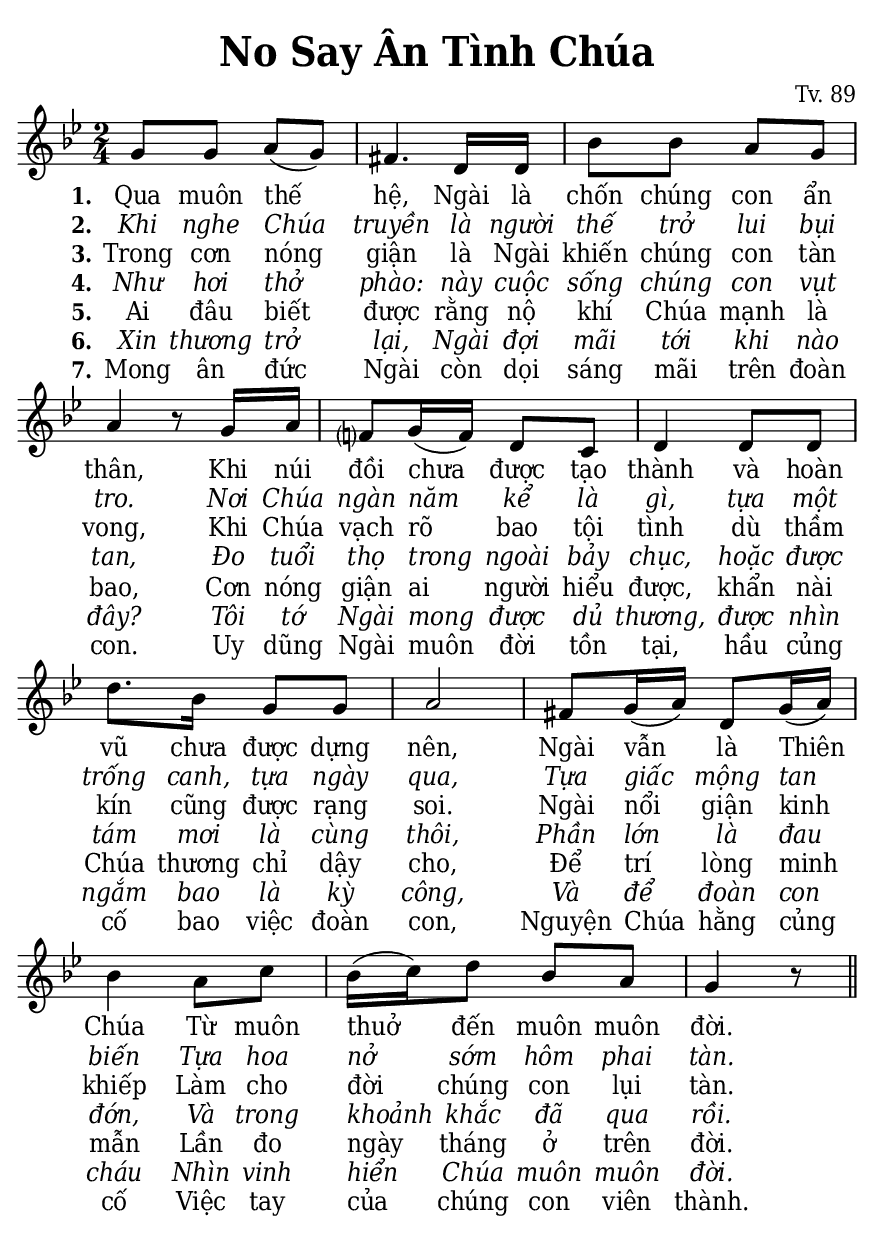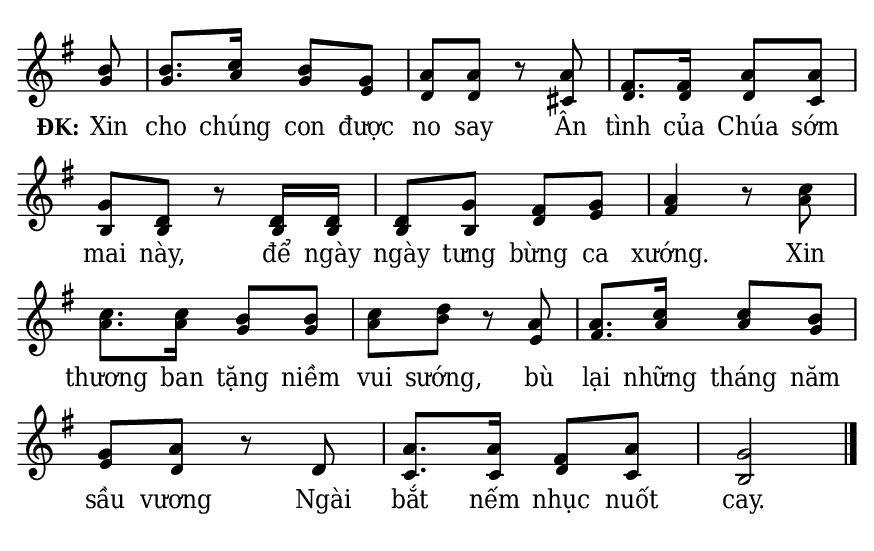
% Cài đặt chung\
\version "2.22.1"
\include "english.ly"

\header {
  title = \markup { \fontsize #1 "No Say Ân Tình Chúa" }
  composer = "Tv. 89"
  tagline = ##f
}

% Nhạc phiên khúc
nhacPhienKhucSop = \relative c'' {
  \autoPageBreaksOff
  g8 g a (g) |
  fs4. d16 d |
  bf'8 bf a g |
  a4 r8 g16 a |
  f!?8 g16 (f) d8 c |
  d4 d8 d |
  d'8. bf16 g8 g |
  a2 |
  fs8 g16 (a) d,8 g16 (a) |
  bf4 a8 c |
  bf16 (c) d8 bf a |
  \partial 4. g4 r8 \bar "||"
  
  \pageBreak
  
  \set Staff.printKeyCancellation = ##f
  \set Staff.explicitKeySignatureVisibility = #end-of-line-invisible
  \key g \major
  \partial 8 b8 |
  b8. c16 b8 g |
  a a r a |
  fs8. fs16 a8 a |
  g d r8 d16 d |
  d8 g fs g |
  a4 r8 c |
  c8. c16 b8 b |
  c8 d r a |
  a8. c16 c8 b |
  g a r d, |
  a'8. a16 fs8 a |
  g2 \bar "|."
}

nhacPhienKhucAlto = \relative c'' {
  R2*11
  r4.
  
  \set Staff.printKeyCancellation = ##f
  \set Staff.explicitKeySignatureVisibility = #end-of-line-invisible
  \key g \major
  g8 |
  g8. a16 g8 e |
  d d r cs |
  d8. d16 d8 c |
  b b r b16 b |
  b8 b d e |
  fs4 r8 a |
  a8. a16 g8 g |
  a b r e, |
  fs8. a16 a8 g |
  e d r d |
  c8. c16 d8 c |
  b2
}

% Lời phiên khúc
loiPhienKhucSop = \lyrics {
  <<
    {
      \set stanza = "1."
      Qua muôn thế hệ, Ngài là chốn chúng con ẩn thân,
      Khi núi đồi chưa được tạo thành
      và hoàn vũ chưa được dựng nên,
      Ngài vẫn là Thiên Chúa
      Từ muôn thuở đến muôn muôn đời.
    }
    \new Lyrics {
	    \set associatedVoice = "beSop"
	    \set stanza = "2."
      \override Lyrics.LyricText.font-shape = #'italic
	    Khi nghe Chúa truyền là người thế trở lui bụi tro.
	    Nơi Chúa ngàn năm kể là gì,
	    tựa một trống canh, tựa ngày qua,
	    Tựa giấc mộng tan biến
	    Tựa hoa nở sớm hôm phai tàn.
    }
    \new Lyrics {
	    \set associatedVoice = "beSop"
	    \set stanza = "3."
	    Trong cơn nóng giận là Ngài khiến chúng con tàn vong,
	    Khi Chúa vạch rõ bao tội tình
	    dù thầm kín cũng được rạng soi.
	    Ngài nổi giận kinh khiếp
	    Làm cho đời chúng con lụi tàn.
    }
    \new Lyrics {
	    \set associatedVoice = "beSop"
	    \set stanza = "4."
      \override Lyrics.LyricText.font-shape = #'italic
	    Như hơi thở phào: này cuộc sống chúng con vụt tan,
	    Đo tuổi thọ trong ngoài bảy chục,
	    hoặc được tám mơi là cùng thôi,
	    Phần lớn là đau đớn,
	    Và trong khoảnh khắc đã qua rồi.
    }
    \new Lyrics {
	    \set associatedVoice = "beSop"
	    \set stanza = "5."
	    Ai đâu biết được rằng nộ khí Chúa mạnh là bao,
	    Cơn nóng giận ai người hiểu được,
	    khẩn nài Chúa thương chỉ dậy cho,
	    Để trí lòng minh mẫn
	    Lần đo ngày tháng ở trên đời.
    }
    \new Lyrics {
	    \set associatedVoice = "beSop"
	    \set stanza = "6."
      \override Lyrics.LyricText.font-shape = #'italic
	    Xin thương trở lại, Ngài đợi mãi tới khi nào đây?
	    Tôi tớ Ngài mong được dủ thương,
	    được nhìn ngắm bao là kỳ công,
	    Và để đoàn con cháu
	    Nhìn vinh hiển Chúa muôn muôn đời.
    }
    \new Lyrics {
	    \set associatedVoice = "beSop"
	    \set stanza = "7."
	    Mong ân đức Ngài còn dọi sáng mãi trên đoàn con.
	    Uy dũng Ngài muôn đời tồn tại,
	    hầu củng cố bao việc đoàn con,
	    Nguyện Chúa hằng củng cố
	    Việc tay của chúng con viên thành.
    }
  >>
  \set stanza = "ĐK:"
  Xin cho chúng con được no say
  Ân tình của Chúa sớm mai này,
  để ngày ngày tưng bừng ca xướng.
  Xin thương ban tặng niềm vui sướng,
  bù lại những tháng năm sầu vương
  Ngài bắt nếm nhục nuốt cay.
}

% Dàn trang
\paper {
  #(set-paper-size "a5")
  top-margin = 3\mm
  bottom-margin = 3\mm
  left-margin = 3\mm
  right-margin = 3\mm
  indent = #0
  #(define fonts
	 (make-pango-font-tree "Deja Vu Serif Condensed"
	 		       "Deja Vu Serif Condensed"
			       "Deja Vu Serif Condensed"
			       (/ 20 20)))
  print-page-number = ##f
}

TongNhip = {
  \key bf \major \time 2/4
  \set Timing.beamExceptions = #'()
  \set Timing.baseMoment = #(ly:make-moment 1/4)
}

% Đổi kích thước nốt cho bè phụ
notBePhu =
#(define-music-function (font-size music) (number? ly:music?)
   (for-some-music
     (lambda (m)
       (if (music-is-of-type? m 'rhythmic-event)
           (begin
             (set! (ly:music-property m 'tweaks)
                   (cons `(font-size . ,font-size)
                         (ly:music-property m 'tweaks)))
             #t)
           #f))
     music)
   music)

\score {
  \new ChoirStaff <<
    \new Staff \with {
        \consists "Merge_rests_engraver"
        printPartCombineTexts = ##f
      }
      <<
      \new Voice \TongNhip \partCombine 
        \nhacPhienKhucSop
        \notBePhu -1 { \nhacPhienKhucAlto }
      \new NullVoice = beSop \nhacPhienKhucSop
      \new Lyrics \lyricsto beSop \loiPhienKhucSop
      >>
  >>
  \layout {
    \override Lyrics.LyricSpace.minimum-distance = #1.2
    \override Score.BarNumber.break-visibility = ##(#f #f #f)
    \override Score.SpacingSpanner.uniform-stretching = ##t
  } 
}
